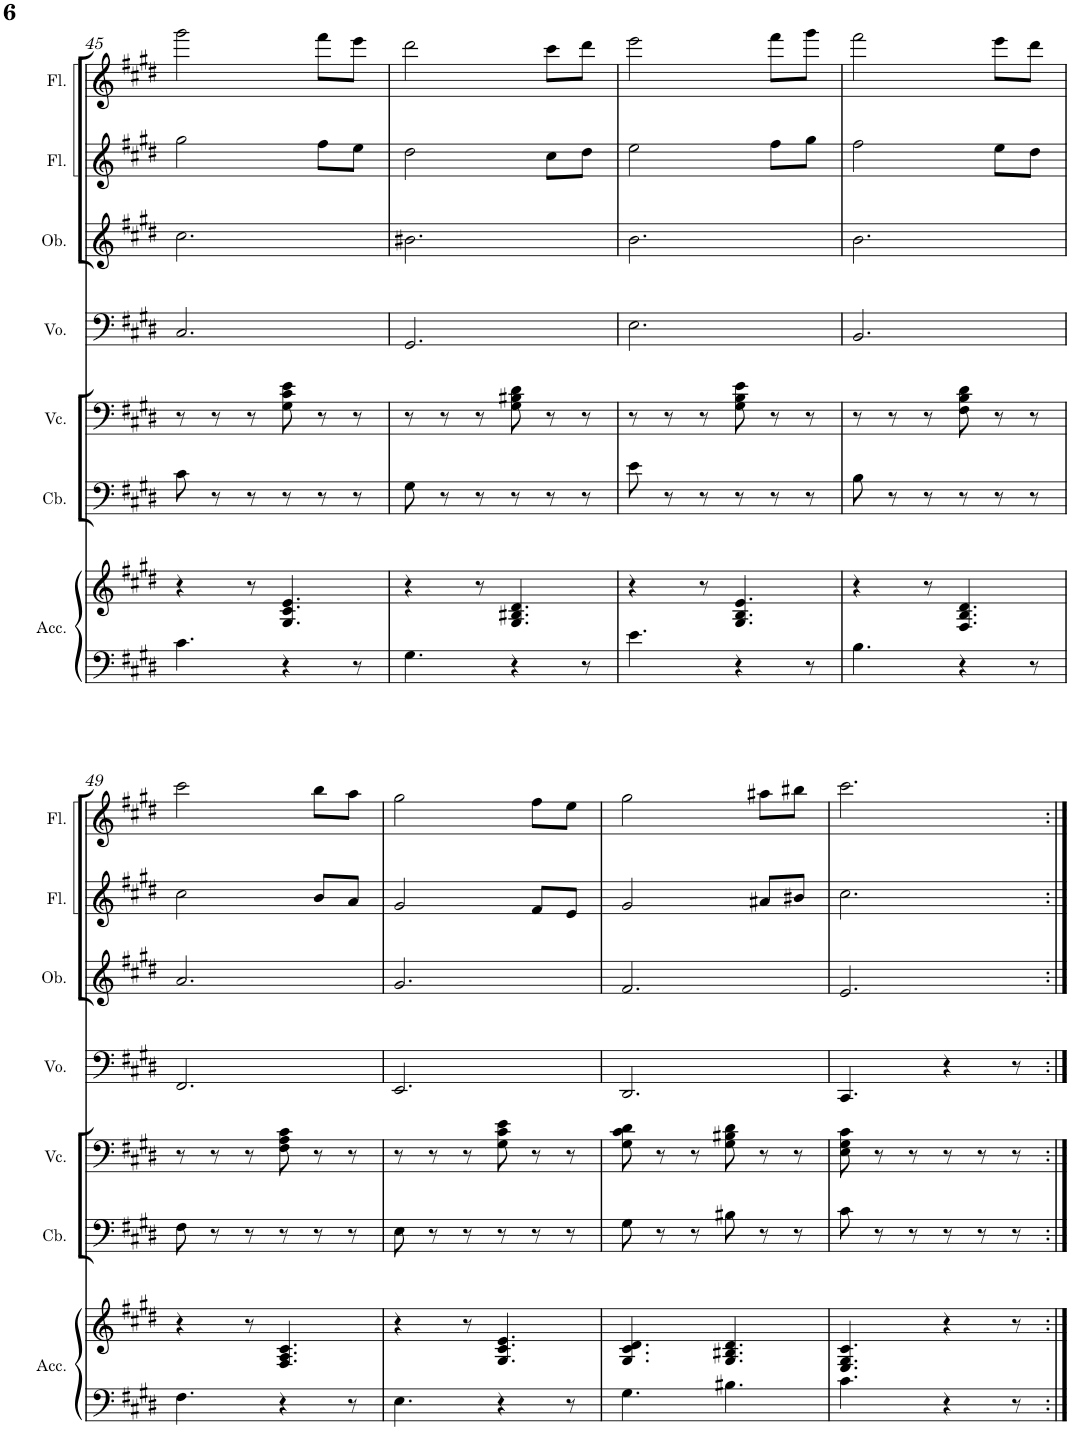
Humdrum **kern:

**kern	**kern	**kern	**kern	**kern	**kern	**kern	**kern
*part7	*part7	*part6	*part5	*part4	*part3	*part2	*part1
*staff8	*staff7	*staff6	*staff5	*staff4	*staff3	*staff2	*staff1
*I"Accordion	*	*I"Contrabass	*I"Violoncello	*I"Voice	*I"Oboe	*I"Flute	*I"Flute
*I'Acc.	*	*I'Cb.	*I'Vc.	*I'Vo.	*I'Ob.	*I'Fl.	*I'Fl.
!!LO:PB:g=z
*clefF4	*clefG2	*clefF4	*clefF4	*clefF4	*clefG2	*clefG2	*clefG2
*	*	*Trd7c12	*	*	*	*	*
*k[f#c#g#d#]	*k[f#c#g#d#]	*k[f#c#g#d#]	*k[f#c#g#d#]	*k[f#c#g#d#]	*k[f#c#g#d#]	*k[f#c#g#d#]	*k[f#c#g#d#]
*M6/8	*M6/8	*M6/8	*M6/8	*M6/8	*M6/8	*M6/8	*M6/8
=45	=45	=45	=45	=45	=45	=45	=45
4.c#\	4r	8c#\	8r	2.C#/	2.cc#\	2gg#\	2ggg#\
.	.	8r	8r	.	.	.	.
.	8r	8r	8r	.	.	.	.
4r	4.G#/ 4.c#/ 4.e/	8r	8G#\ 8c#\ 8e\	.	.	.	.
.	.	8r	8r	.	.	8ff#\L	8fff#\L
8r	.	8r	8r	.	.	8ee\J	8eee\J
=46	=46	=46	=46	=46	=46	=46	=46
4.G#\	4r	8G#\	8r	2.GG#/	2.b#X\	2dd#\	2ddd#\
.	.	8r	8r	.	.	.	.
.	8r	8r	8r	.	.	.	.
4r	4.G#/ 4.B#X/ 4.d#/	8r	8G#\ 8B#X\ 8d#\	.	.	.	.
.	.	8r	8r	.	.	8cc#\L	8ccc#\L
8r	.	8r	8r	.	.	8dd#\J	8ddd#\J
=47	=47	=47	=47	=47	=47	=47	=47
4.e\	4r	8e\	8r	2.E\	2.b\	2ee\	2eee\
.	.	8r	8r	.	.	.	.
.	8r	8r	8r	.	.	.	.
4r	4.G#/ 4.B/ 4.e/	8r	8G#\ 8B\ 8e\	.	.	.	.
.	.	8r	8r	.	.	8ff#\L	8fff#\L
8r	.	8r	8r	.	.	8gg#\J	8ggg#\J
=48	=48	=48	=48	=48	=48	=48	=48
4.B\	4r	8B\	8r	2.BB/	2.b\	2ff#\	2fff#\
.	.	8r	8r	.	.	.	.
.	8r	8r	8r	.	.	.	.
4r	4.F#/ 4.B/ 4.d#/	8r	8F#\ 8B\ 8d#\	.	.	.	.
.	.	8r	8r	.	.	8ee\L	8eee\L
8r	.	8r	8r	.	.	8dd#\J	8ddd#\J
!!LO:LB:g=z
=49	=49	=49	=49	=49	=49	=49	=49
4.F#\	4r	8F#\	8r	2.FF#/	2.a/	2cc#\	2ccc#\
.	.	8r	8r	.	.	.	.
.	8r	8r	8r	.	.	.	.
4r	4.F#/ 4.A/ 4.c#/	8r	8F#\ 8A\ 8c#\	.	.	.	.
.	.	8r	8r	.	.	8b/L	8bb\L
8r	.	8r	8r	.	.	8a/J	8aa\J
=50	=50	=50	=50	=50	=50	=50	=50
4.E\	4r	8E\	8r	2.EE/	2.g#/	2g#/	2gg#\
.	.	8r	8r	.	.	.	.
.	8r	8r	8r	.	.	.	.
4r	4.G#/ 4.c#/ 4.e/	8r	8G#\ 8c#\ 8e\	.	.	.	.
.	.	8r	8r	.	.	8f#/L	8ff#\L
8r	.	8r	8r	.	.	8e/J	8ee\J
=51	=51	=51	=51	=51	=51	=51	=51
4.G#\	4.G#/ 4.c#/ 4.d#/	8G#\	8G#\ 8c#\ 8d#\	2.DD#/	2.f#/	2g#/	2gg#\
.	.	8r	8r	.	.	.	.
.	.	8r	8r	.	.	.	.
4.B#X\	4.G#/ 4.B#X/ 4.d#/	8B#X\	8G#\ 8B#X\ 8d#\	.	.	.	.
.	.	8r	8r	.	.	8a#X/L	8aa#X\L
.	.	8r	8r	.	.	8b#X/J	8bb#X\J
=52	=52	=52	=52	=52	=52	=52	=52
4.c#\	4.E/ 4.G#/ 4.c#/	8c#\	8E\ 8G#\ 8c#\	4.CC#/	2.e/	2.cc#\	2.ccc#\
.	.	8r	8r	.	.	.	.
.	.	8r	8r	.	.	.	.
4r	4r	8r	8r	4r	.	.	.
.	.	8r	8r	.	.	.	.
8r	8r	8r	8r	8r	.	.	.
=:|!	=:|!	=:|!	=:|!	=:|!	=:|!	=:|!	=:|!
*-	*-	*-	*-	*-	*-	*-	*-
